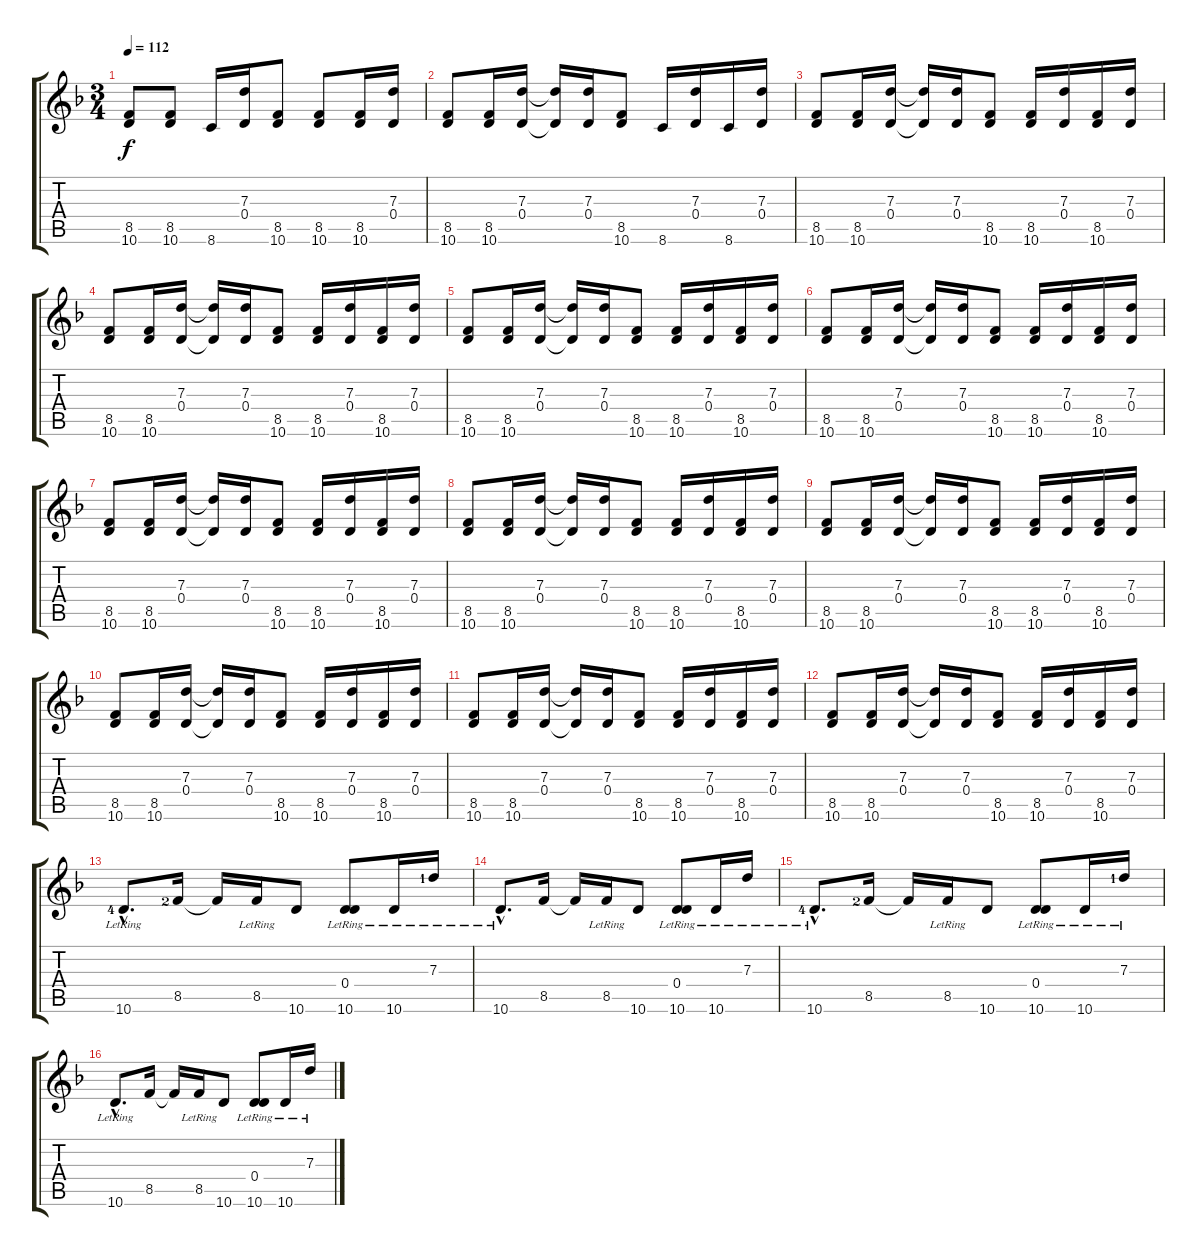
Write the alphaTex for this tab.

\track "" {instrument electricguitarmuted}
\staff {score tabs}
\tuning (E4 B3 G3 D3 A2 E2) {hide}
\ts (3 4)
\tempo 112
\clef g2
\ks dminor
(8.5 10.6).8{dy f instrument acousticguitarsteel} (8.5 10.6).8 8.6.16 (7.3 0.4).16 (8.5 10.6).8 (8.5 10.6).8 (8.5 10.6).16 (7.3 0.4).16 |
(8.5 10.6).8{instrument acousticguitarsteel} (8.5 10.6).16 (7.3 0.4).16 (7.3{t} 0.4{t}).16 (7.3 0.4).16 (8.5 10.6).8 8.6.16 (7.3 0.4).16 8.6.16 (7.3 0.4).16 |
(8.5 10.6).8{instrument acousticguitarsteel} (8.5 10.6).16 (7.3 0.4).16 (7.3{t} 0.4{t}).16 (7.3 0.4).16 (8.5 10.6).8 (8.5 10.6).16 (7.3 0.4).16 (8.5 10.6).16 (7.3 0.4).16 |
(8.5 10.6).8{instrument acousticguitarsteel} (8.5 10.6).16 (7.3 0.4).16 (7.3{t} 0.4{t}).16 (7.3 0.4).16 (8.5 10.6).8 (8.5 10.6).16 (7.3 0.4).16 (8.5 10.6).16 (7.3 0.4).16 |
(8.5 10.6).8{instrument acousticguitarsteel} (8.5 10.6).16 (7.3 0.4).16 (7.3{t} 0.4{t}).16 (7.3 0.4).16 (8.5 10.6).8 (8.5 10.6).16 (7.3 0.4).16 (8.5 10.6).16 (7.3 0.4).16 |
(8.5 10.6).8{instrument acousticguitarsteel} (8.5 10.6).16 (7.3 0.4).16 (7.3{t} 0.4{t}).16 (7.3 0.4).16 (8.5 10.6).8 (8.5 10.6).16 (7.3 0.4).16 (8.5 10.6).16 (7.3 0.4).16 |
(8.5 10.6).8{instrument acousticguitarsteel} (8.5 10.6).16 (7.3 0.4).16 (7.3{t} 0.4{t}).16 (7.3 0.4).16 (8.5 10.6).8 (8.5 10.6).16 (7.3 0.4).16 (8.5 10.6).16 (7.3 0.4).16 |
(8.5 10.6).8{instrument acousticguitarsteel} (8.5 10.6).16 (7.3 0.4).16 (7.3{t} 0.4{t}).16 (7.3 0.4).16 (8.5 10.6).8 (8.5 10.6).16 (7.3 0.4).16 (8.5 10.6).16 (7.3 0.4).16 |
(8.5 10.6).8{instrument acousticguitarsteel} (8.5 10.6).16 (7.3 0.4).16 (7.3{t} 0.4{t}).16 (7.3 0.4).16 (8.5 10.6).8 (8.5 10.6).16 (7.3 0.4).16 (8.5 10.6).16 (7.3 0.4).16 |
(8.5 10.6).8{instrument acousticguitarsteel} (8.5 10.6).16 (7.3 0.4).16 (7.3{t} 0.4{t}).16 (7.3 0.4).16 (8.5 10.6).8 (8.5 10.6).16 (7.3 0.4).16 (8.5 10.6).16 (7.3 0.4).16 |
(8.5 10.6).8{instrument acousticguitarsteel} (8.5 10.6).16 (7.3 0.4).16 (7.3{t} 0.4{t}).16 (7.3 0.4).16 (8.5 10.6).8 (8.5 10.6).16 (7.3 0.4).16 (8.5 10.6).16 (7.3 0.4).16 |
(8.5 10.6).8{instrument acousticguitarsteel} (8.5 10.6).16 (7.3 0.4).16 (7.3{t} 0.4{t}).16 (7.3 0.4).16 (8.5 10.6).8 (8.5 10.6).16 (7.3 0.4).16 (8.5 10.6).16 (7.3 0.4).16 |
10.6{hac lr lf 5}.8{d volume 9 instrument electricguitarmuted} 8.5{lf 3}.16 8.5{t}.16 8.5{lr}.16 10.6.8 (0.4{lr} 10.6).8 10.6{lr}.16 7.3{lr lf 2}.16 |
10.6{hac lr}.8{d} 8.5.16 8.5{t}.16 8.5{lr}.16 10.6.8 (0.4{lr} 10.6).8 10.6{lr}.16 7.3{lr}.16 |
10.6{hac lr lf 5}.8{d} 8.5{lf 3}.16 8.5{t}.16 8.5{lr}.16 10.6.8 (0.4{lr} 10.6).8 10.6{lr}.16 7.3{lr lf 2}.16 |
10.6{hac lr}.8{d} 8.5.16 8.5{t}.16 8.5{lr}.16 10.6.8 (0.4{lr} 10.6).8 10.6{lr}.16 7.3{lr}.16
